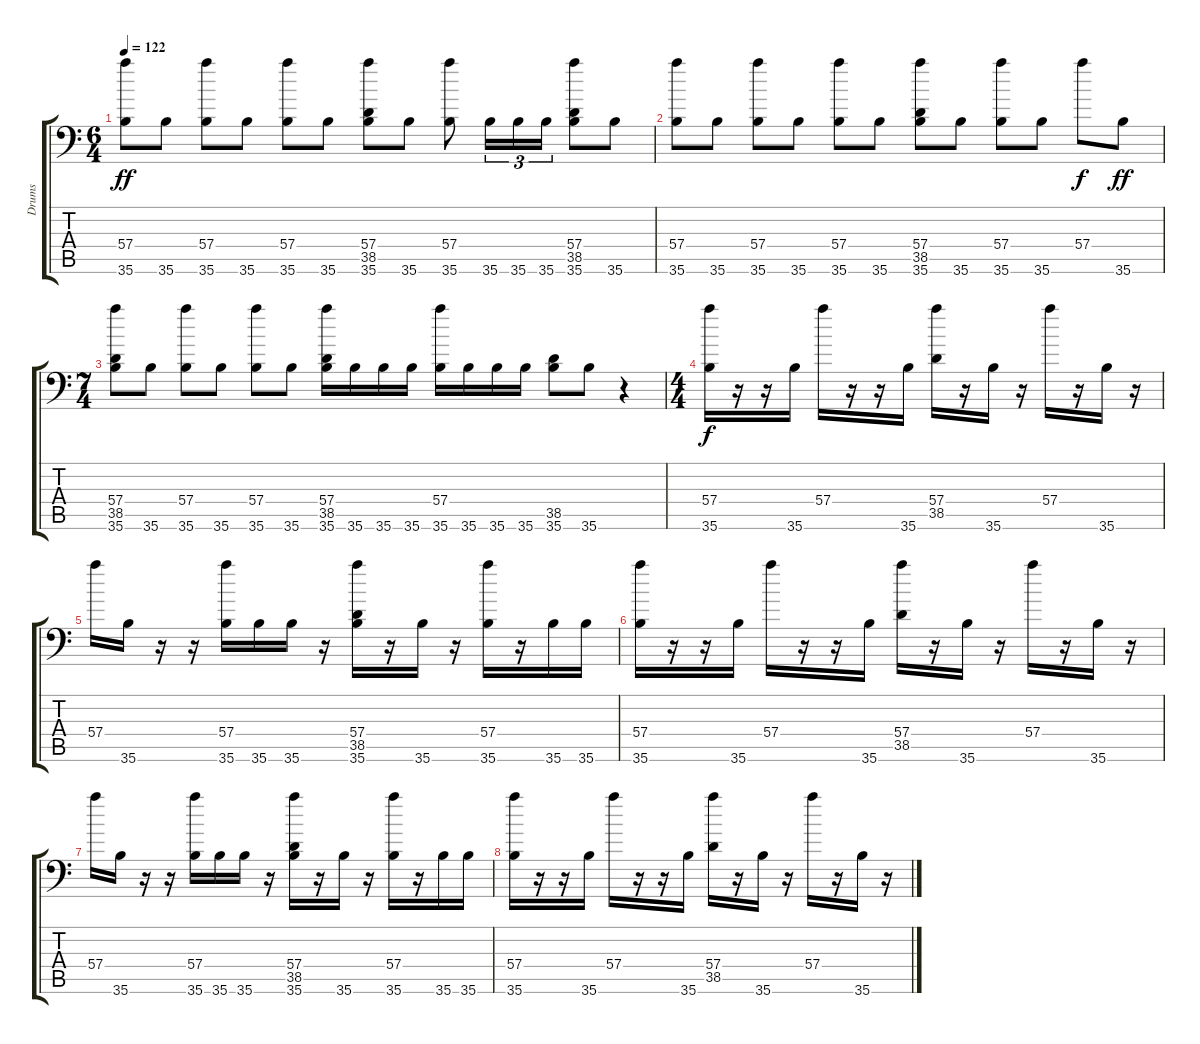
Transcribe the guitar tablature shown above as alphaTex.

\track ("Drums" "Drums") {instrument acousticgrandpiano}
\staff {score tabs}
\tuning (C-1 C-1 C-1 C-1 C-1 C-1) {hide}
\ts (6 4)
\tempo 122
\clef f4
\ks c
(57.4 35.6).8{dy ff} 35.6.8 (57.4 35.6).8 35.6.8 (57.4 35.6).8 35.6.8 (57.4 38.5 35.6).8 35.6.8 (57.4 35.6).8 35.6.16{tu (3 2)} 35.6.16{tu (3 2)} 35.6.16{tu (3 2)} (57.4 38.5 35.6).8 35.6.8 |
(57.4 35.6).8 35.6.8 (57.4 35.6).8 35.6.8 (57.4 35.6).8 35.6.8 (57.4 38.5 35.6).8 35.6.8 (57.4 35.6).8 35.6.8 57.4.8{dy f} 35.6.8{dy ff} |
\ts (7 4)
(57.4 38.5 35.6).8 35.6.8 (57.4 35.6).8 35.6.8 (57.4 35.6).8 35.6.8 (57.4 38.5 35.6).16 35.6.16 35.6.16 35.6.16 (57.4 35.6).16 35.6.16 35.6.16 35.6.16 (38.5 35.6).8 35.6.8 r.4 |
\ts (4 4)
(57.4 35.6).16{dy f} r.16 r.16 35.6.16 57.4.16 r.16 r.16 35.6.16 (57.4 38.5).16 r.16 35.6.16 r.16 57.4.16 r.16 35.6.16 r.16 |
57.4.16 35.6.16 r.16 r.16 (57.4 35.6).16 35.6.16 35.6.16 r.16 (57.4 38.5 35.6).16 r.16 35.6.16 r.16 (57.4 35.6).16 r.16 35.6.16 35.6.16 |
(57.4 35.6).16 r.16 r.16 35.6.16 57.4.16 r.16 r.16 35.6.16 (57.4 38.5).16 r.16 35.6.16 r.16 57.4.16 r.16 35.6.16 r.16 |
57.4.16 35.6.16 r.16 r.16 (57.4 35.6).16 35.6.16 35.6.16 r.16 (57.4 38.5 35.6).16 r.16 35.6.16 r.16 (57.4 35.6).16 r.16 35.6.16 35.6.16 |
(57.4 35.6).16 r.16 r.16 35.6.16 57.4.16 r.16 r.16 35.6.16 (57.4 38.5).16 r.16 35.6.16 r.16 57.4.16 r.16 35.6.16 r.16
